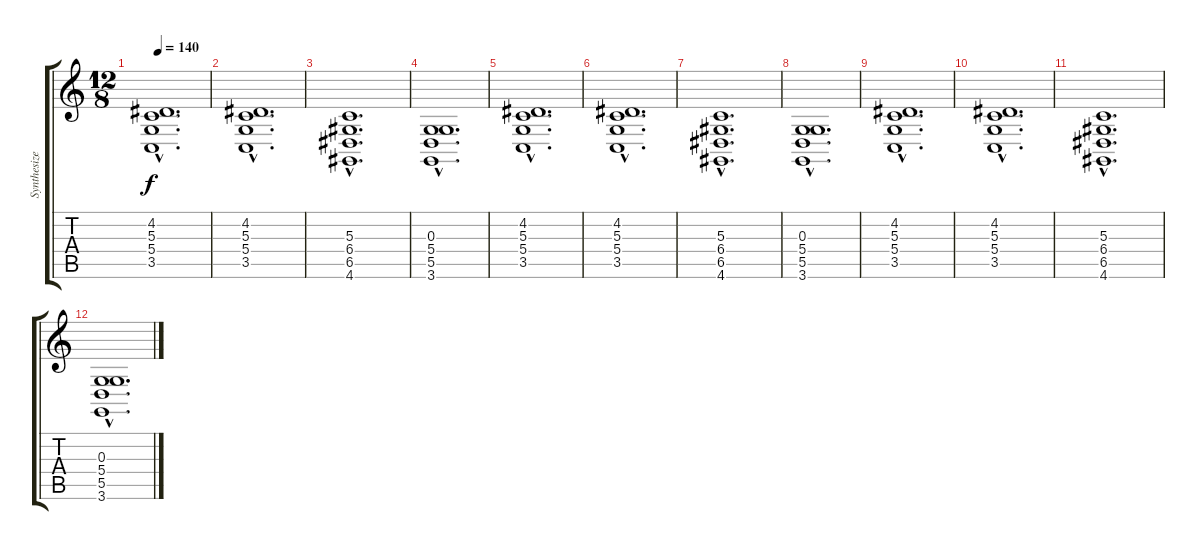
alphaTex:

\track ("Synthesizer (Arr. for Gtr.)" "Synthesize") {instrument synthstrings2}
\staff {score tabs}
\tuning (E4 B3 G3 D3 A2 E2) {hide}
\ts (12 8)
\tempo 140
\clef g2
\ks c
(4.2{hac} 5.3{hac} 5.4{hac} 3.5{hac}).1{d dy f} |
(4.2{hac} 5.3{hac} 5.4{hac} 3.5{hac}).1{d} |
(5.3{hac} 6.4{hac} 6.5{hac} 4.6{hac}).1{d} |
(0.3{hac} 5.4{hac} 5.5{hac} 3.6{hac}).1{d} |
(4.2{hac} 5.3{hac} 5.4{hac} 3.5{hac}).1{d} |
(4.2{hac} 5.3{hac} 5.4{hac} 3.5{hac}).1{d} |
(5.3{hac} 6.4{hac} 6.5{hac} 4.6{hac}).1{d} |
(0.3{hac} 5.4{hac} 5.5{hac} 3.6{hac}).1{d} |
(4.2{hac} 5.3{hac} 5.4{hac} 3.5{hac}).1{d} |
(4.2{hac} 5.3{hac} 5.4{hac} 3.5{hac}).1{d} |
(5.3{hac} 6.4{hac} 6.5{hac} 4.6{hac}).1{d} |
(0.3{hac} 5.4{hac} 5.5{hac} 3.6{hac}).1{d}
